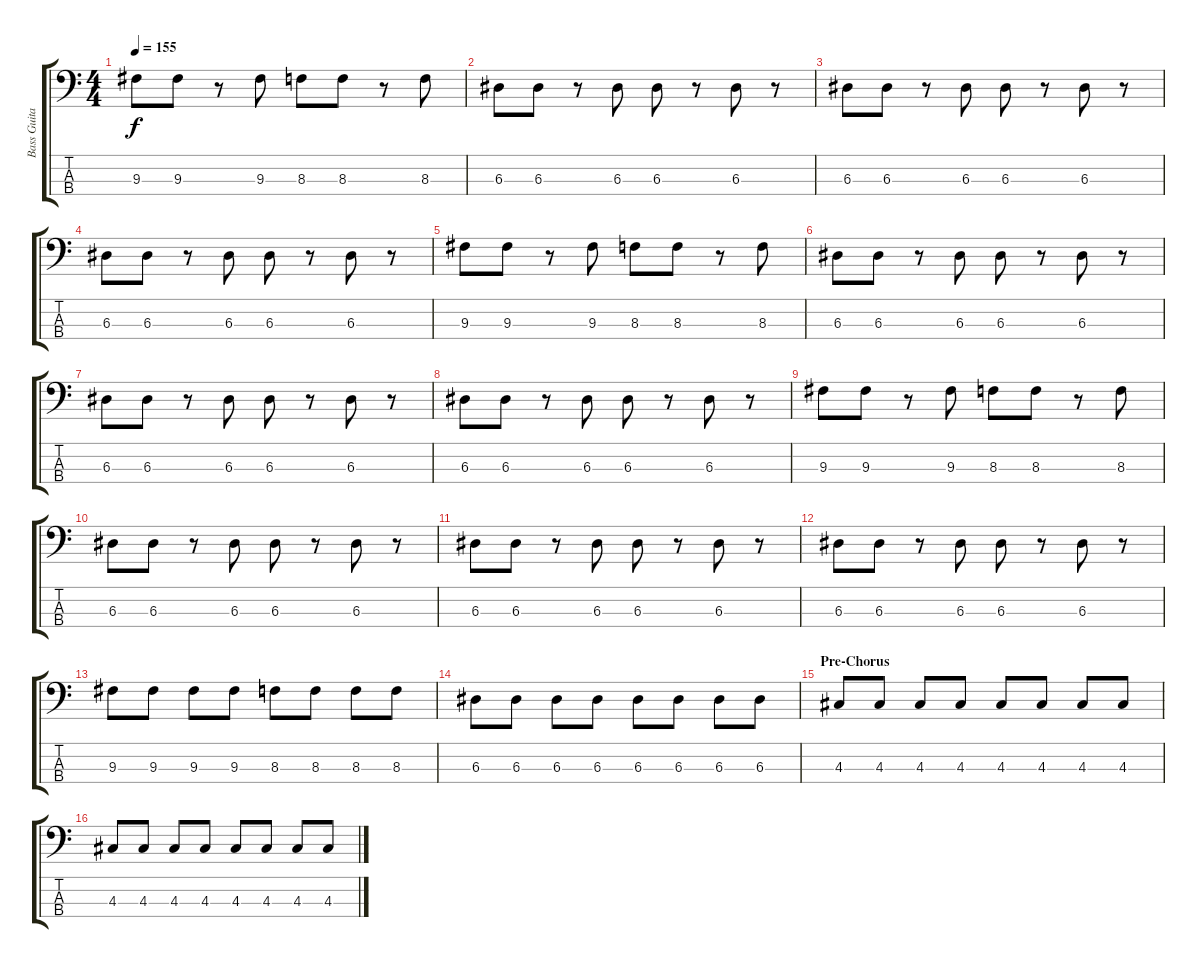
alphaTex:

\track ("Bass Guitar" "Bass Guita") {instrument electricbassfinger}
\staff {score tabs}
\tuning (G2 D2 A1 E1) {hide}
\ts (4 4)
\tempo 155
\clef f4
\ks c
9.3.8{dy f} 9.3.8 r.8 9.3.8 8.3.8 8.3.8 r.8 8.3.8 |
6.3.8 6.3.8 r.8 6.3.8 6.3.8 r.8 6.3.8 r.8 |
6.3.8 6.3.8 r.8 6.3.8 6.3.8 r.8 6.3.8 r.8 |
6.3.8 6.3.8 r.8 6.3.8 6.3.8 r.8 6.3.8 r.8 |
9.3.8 9.3.8 r.8 9.3.8 8.3.8 8.3.8 r.8 8.3.8 |
6.3.8 6.3.8 r.8 6.3.8 6.3.8 r.8 6.3.8 r.8 |
6.3.8 6.3.8 r.8 6.3.8 6.3.8 r.8 6.3.8 r.8 |
6.3.8 6.3.8 r.8 6.3.8 6.3.8 r.8 6.3.8 r.8 |
9.3.8 9.3.8 r.8 9.3.8 8.3.8 8.3.8 r.8 8.3.8 |
6.3.8 6.3.8 r.8 6.3.8 6.3.8 r.8 6.3.8 r.8 |
6.3.8 6.3.8 r.8 6.3.8 6.3.8 r.8 6.3.8 r.8 |
6.3.8 6.3.8 r.8 6.3.8 6.3.8 r.8 6.3.8 r.8 |
9.3.8 9.3.8 9.3.8 9.3.8 8.3.8 8.3.8 8.3.8 8.3.8 |
6.3.8 6.3.8 6.3.8 6.3.8 6.3.8 6.3.8 6.3.8 6.3.8 |
\section ("" "Pre-Chorus")
4.3.8 4.3.8 4.3.8 4.3.8 4.3.8 4.3.8 4.3.8 4.3.8 |
4.3.8 4.3.8 4.3.8 4.3.8 4.3.8 4.3.8 4.3.8 4.3.8
